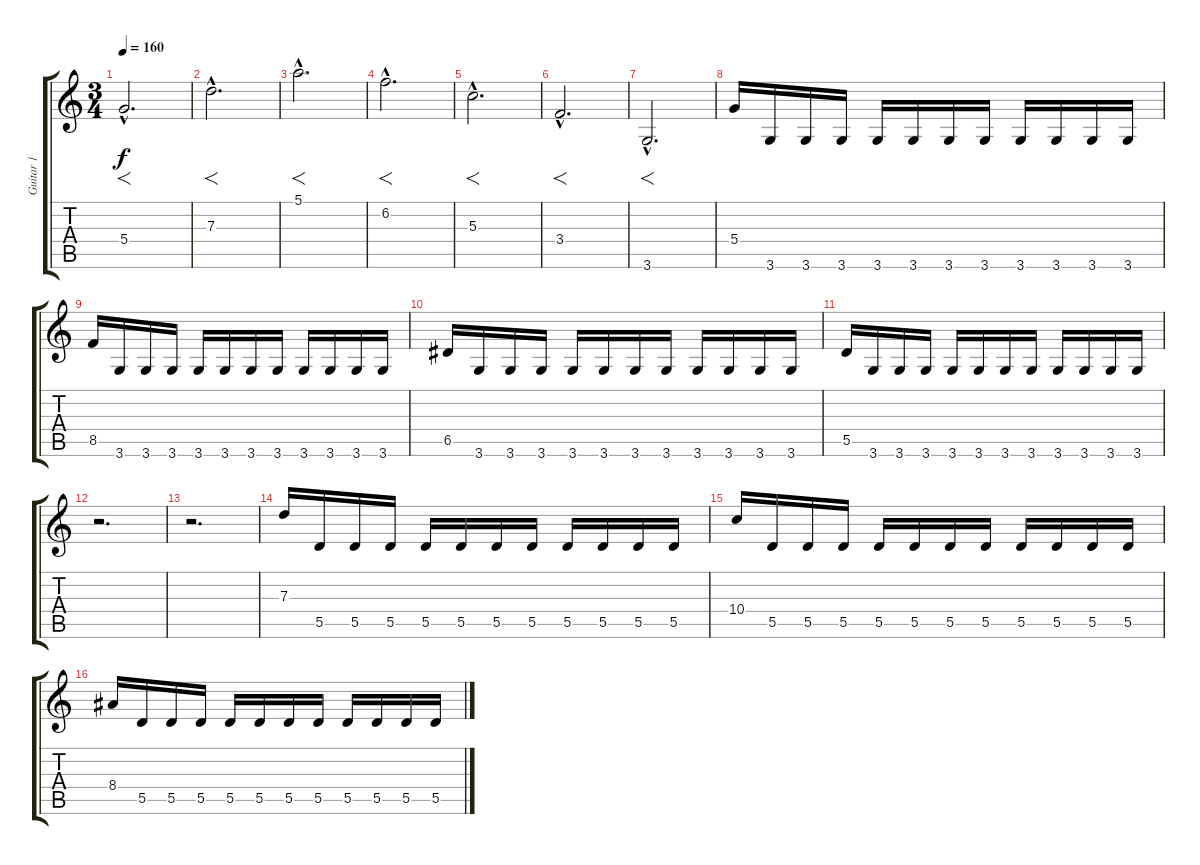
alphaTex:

\track ("Guitar 1" "Guitar 1") {instrument distortionguitar}
\staff {score tabs}
\tuning (E4 B3 G3 D3 A2 E2) {hide}
\ts (3 4)
\tempo 160
\clef g2
\ks c
5.4{hac}.2{f d dy f instrument distortionguitar} |
7.3{hac}.2{f d} |
5.1{hac}.2{f d} |
6.2{hac}.2{f d} |
5.3{hac}.2{f d} |
3.4{hac}.2{f d} |
3.6{hac}.2{f d} |
5.4.16 3.6.16 3.6.16 3.6.16 3.6.16 3.6.16 3.6.16 3.6.16 3.6.16 3.6.16 3.6.16 3.6.16 |
8.5.16 3.6.16 3.6.16 3.6.16 3.6.16 3.6.16 3.6.16 3.6.16 3.6.16 3.6.16 3.6.16 3.6.16 |
6.5.16 3.6.16 3.6.16 3.6.16 3.6.16 3.6.16 3.6.16 3.6.16 3.6.16 3.6.16 3.6.16 3.6.16 |
5.5.16 3.6.16 3.6.16 3.6.16 3.6.16 3.6.16 3.6.16 3.6.16 3.6.16 3.6.16 3.6.16 3.6.16 |
r.2{d} |
r.2{d} |
7.3.16 5.5.16 5.5.16 5.5.16 5.5.16 5.5.16 5.5.16 5.5.16 5.5.16 5.5.16 5.5.16 5.5.16 |
10.4.16 5.5.16 5.5.16 5.5.16 5.5.16 5.5.16 5.5.16 5.5.16 5.5.16 5.5.16 5.5.16 5.5.16 |
8.4.16 5.5.16 5.5.16 5.5.16 5.5.16 5.5.16 5.5.16 5.5.16 5.5.16 5.5.16 5.5.16 5.5.16
